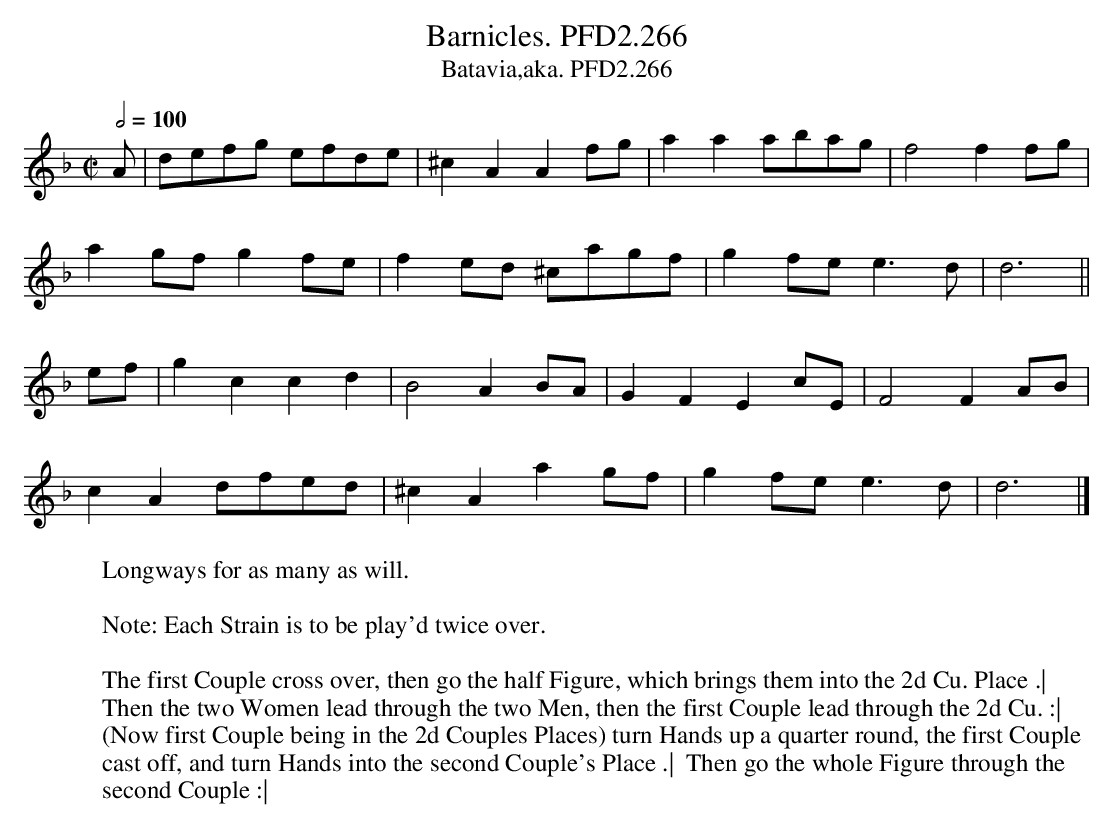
X:1
T:Barnicles. PFD2.266
T:Batavia,aka. PFD2.266
W:Longways for as many as will.
L:1/8
M:C|
Q:1/2=100
K:Dm
A|defg efde|^c2 A2A2 fg|a2a2 abag|f4 f2 fg|
a2 gf g2 fe|f2 ed ^cagf|g2 fe e3d|d6||
ef|g2c2c2d2|B4A2BA|G2F2E2 cE|F4F2 AB|
c2A2 dfed|^c2A2a2 gf|g2fe e3d|d6 |]
W:
W: Note: Each Strain is to be play'd twice over.
W:
W: The first Couple cross over, then go the half Figure, which brings them into the 2d Cu. Place .|
W: Then the two Women lead through the two Men, then the first Couple lead through the 2d Cu. :|
W: (Now first Couple being in the 2d Couples Places) turn Hands up a quarter round, the first Couple
W: cast off, and turn Hands into the second Couple's Place .|  Then go the whole Figure through the
W: second Couple :|
